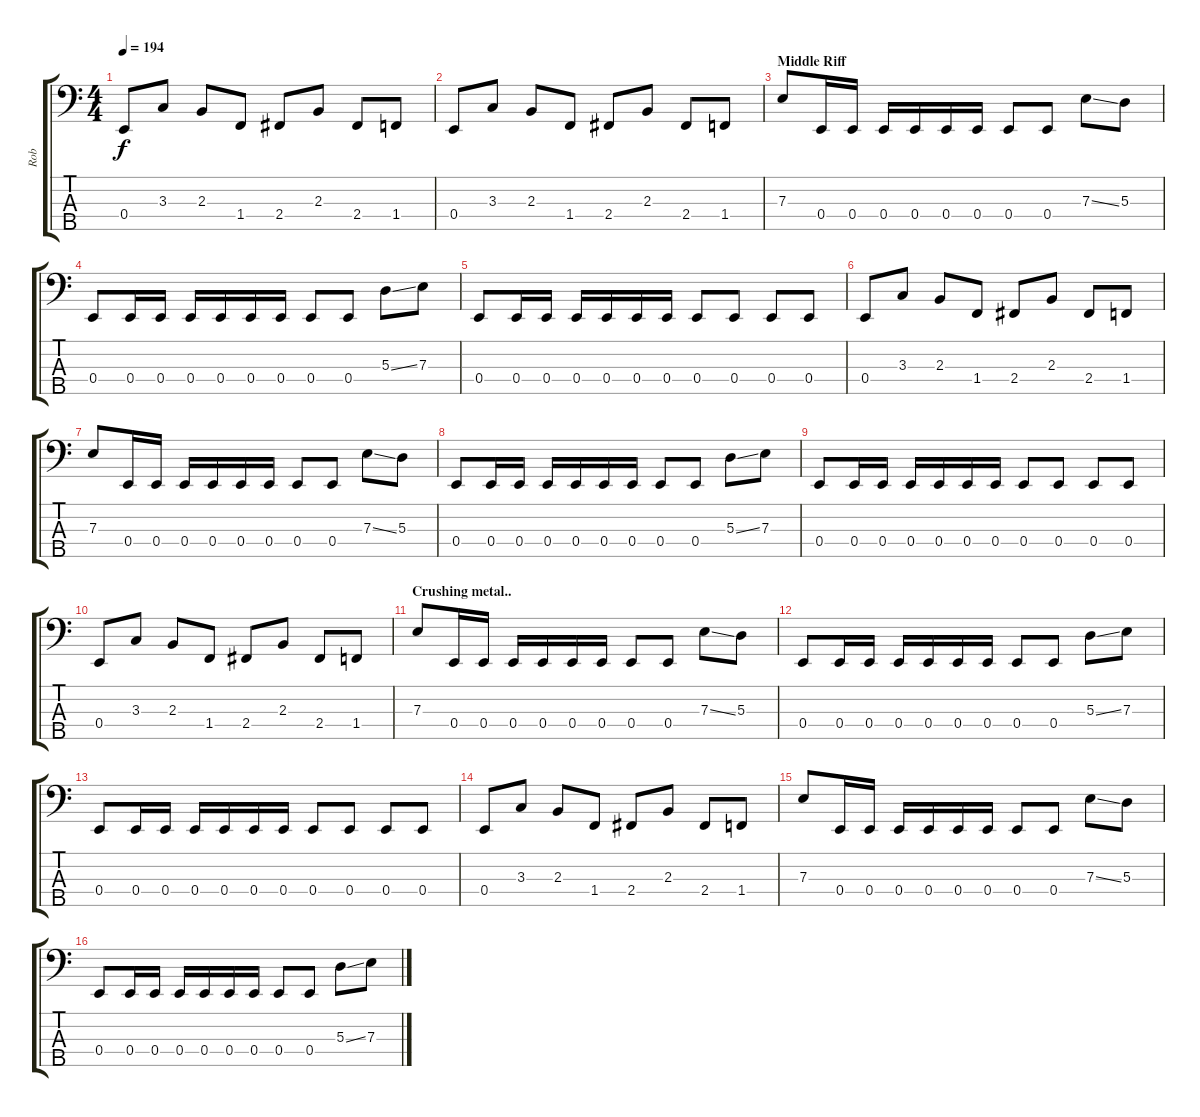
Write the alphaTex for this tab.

\track ("Rob" "Rob") {instrument electricbassfinger}
\staff {score tabs}
\tuning (G2 D2 A1 E1 B0) {hide}
\ts (4 4)
\tempo 194
\clef f4
\ks c
0.4.8{dy f} 3.3.8 2.3.8 1.4.8 2.4.8 2.3.8 2.4.8 1.4.8 |
0.4.8 3.3.8 2.3.8 1.4.8 2.4.8 2.3.8 2.4.8 1.4.8 |
\section ("" "Middle Riff")
7.3.8 0.4.16 0.4.16 0.4.16 0.4.16 0.4.16 0.4.16 0.4.8 0.4.8 7.3{ss}.8 5.3.8 |
0.4.8 0.4.16 0.4.16 0.4.16 0.4.16 0.4.16 0.4.16 0.4.8 0.4.8 5.3{ss}.8 7.3.8 |
0.4.8 0.4.16 0.4.16 0.4.16 0.4.16 0.4.16 0.4.16 0.4.8 0.4.8 0.4.8 0.4.8 |
0.4.8 3.3.8 2.3.8 1.4.8 2.4.8 2.3.8 2.4.8 1.4.8 |
7.3.8 0.4.16 0.4.16 0.4.16 0.4.16 0.4.16 0.4.16 0.4.8 0.4.8 7.3{ss}.8 5.3.8 |
0.4.8 0.4.16 0.4.16 0.4.16 0.4.16 0.4.16 0.4.16 0.4.8 0.4.8 5.3{ss}.8 7.3.8 |
0.4.8 0.4.16 0.4.16 0.4.16 0.4.16 0.4.16 0.4.16 0.4.8 0.4.8 0.4.8 0.4.8 |
0.4.8 3.3.8 2.3.8 1.4.8 2.4.8 2.3.8 2.4.8 1.4.8 |
\section ("" "Crushing metal..")
7.3.8 0.4.16 0.4.16 0.4.16 0.4.16 0.4.16 0.4.16 0.4.8 0.4.8 7.3{ss}.8 5.3.8 |
0.4.8 0.4.16 0.4.16 0.4.16 0.4.16 0.4.16 0.4.16 0.4.8 0.4.8 5.3{ss}.8 7.3.8 |
0.4.8 0.4.16 0.4.16 0.4.16 0.4.16 0.4.16 0.4.16 0.4.8 0.4.8 0.4.8 0.4.8 |
0.4.8 3.3.8 2.3.8 1.4.8 2.4.8 2.3.8 2.4.8 1.4.8 |
7.3.8 0.4.16 0.4.16 0.4.16 0.4.16 0.4.16 0.4.16 0.4.8 0.4.8 7.3{ss}.8 5.3.8 |
0.4.8 0.4.16 0.4.16 0.4.16 0.4.16 0.4.16 0.4.16 0.4.8 0.4.8 5.3{ss}.8 7.3.8
